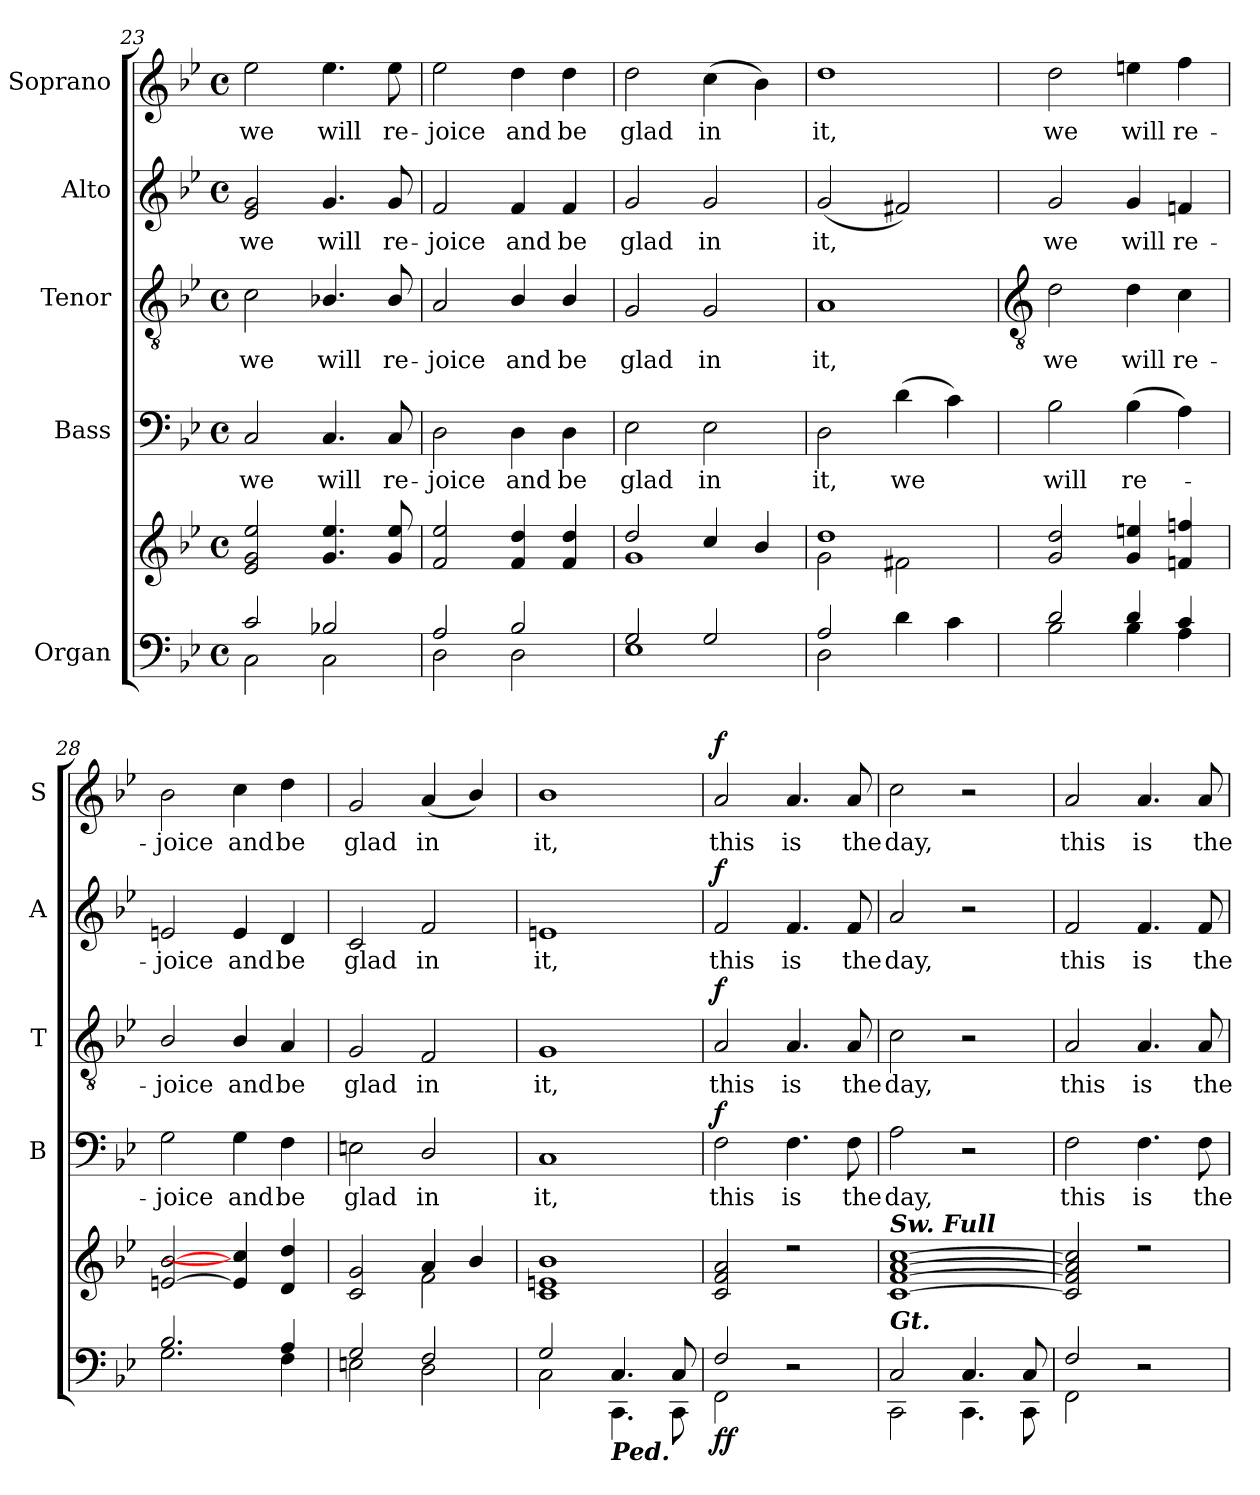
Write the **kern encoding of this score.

**kern	**kern	**dynam	**kern	**text	**dynam	**kern	**text	**dynam	**kern	**text	**dynam	**kern	**text	**dynam
*part5	*part5	*part5	*part4	*part4	*part4	*part3	*part3	*part3	*part2	*part2	*part2	*part1	*part1	*part1
*staff6	*staff5	*staff5/6	*staff4	*staff4	*staff4	*staff3	*staff3	*staff3	*staff2	*staff2	*staff2	*staff1	*staff1	*staff1
*I"Organ	*	*	*I"Bass	*	*	*I"Tenor	*	*	*I"Alto	*	*	*I"Soprano	*	*
*	*	*	*I'B	*	*	*I'T	*	*	*I'A	*	*	*I'S	*	*
*clefF4	*clefG2	*	*clefF4	*	*	*clefGv2	*	*	*clefG2	*	*	*clefG2	*	*
*k[b-e-]	*k[b-e-]	*	*k[b-e-]	*	*	*k[b-e-]	*	*	*k[b-e-]	*	*	*k[b-e-]	*	*
*B-:	*B-:	*	*B-:	*	*	*B-:	*	*	*B-:	*	*	*B-:	*	*
*M4/4	*M4/4	*	*M4/4	*	*	*M4/4	*	*	*M4/4	*	*	*M4/4	*	*
*met(c)	*met(c)	*	*met(c)	*	*	*met(c)	*	*	*met(c)	*	*	*met(c)	*	*
=23	=23	=23	=23	=23	=23	=23	=23	=23	=23	=23	=23	=23	=23	=23
*^	*^	*	*	*	*	*	*	*	*	*	*	*	*	*
!	!	!	!	!	!	!LO:LY:b	!	!	!LO:LY:b	!	!	!LO:LY:b	!	!	!LO:LY:b	!
2c/	2C\	2e- 2g 2ee-	1ryy	.	2C	we	.	2c	we	.	2e- 2g	we	.	2ee-	we	.
!	!	!	!	!	!	!LO:LY:b	!	!	!LO:LY:b	!	!	!LO:LY:b	!	!	!LO:LY:b	!
2B-X/	2C\	4.g 4.ee-	.	.	4.C	will	.	4.B-X/	will	.	4.g	will	.	4.ee-	will	.
!	!	!	!	!	!	!LO:LY:b	!	!	!LO:LY:b	!	!	!LO:LY:b	!	!	!LO:LY:b	!
.	.	8g 8ee-	.	.	8C	re-	.	8B-/	re-	.	8g	re-	.	8ee-	re-	.
=24	=24	=24	=24	=24	=24	=24	=24	=24	=24	=24	=24	=24	=24	=24	=24	=24
!	!	!	!	!	!	!LO:LY:b	!	!	!LO:LY:b	!	!	!LO:LY:b	!	!	!LO:LY:b	!
2A/	2D\	2f 2ee-	1ryy	.	2D	-joice	.	2A	-joice	.	2f	-joice	.	2ee-	-joice	.
!	!	!	!	!	!	!LO:LY:b	!	!	!LO:LY:b	!	!	!LO:LY:b	!	!	!LO:LY:b	!
2B-/	2D\	4f 4dd	.	.	4D	and	.	4B-/	and	.	4f	and	.	4dd	and	.
!	!	!	!	!	!	!LO:LY:b	!	!	!LO:LY:b	!	!	!LO:LY:b	!	!	!LO:LY:b	!
.	.	4f 4dd	.	.	4D	be	.	4B-/	be	.	4f	be	.	4dd	be	.
=25	=25	=25	=25	=25	=25	=25	=25	=25	=25	=25	=25	=25	=25	=25	=25	=25
!	!	!	!	!	!	!LO:LY:b	!	!	!LO:LY:b	!	!	!LO:LY:b	!	!	!LO:LY:b	!
2G/	1E-\	2dd/	1g\	.	2E-	glad	.	2G	glad	.	2g	glad	.	2dd	glad	.
!	!	!	!	!	!	!LO:LY:b	!	!	!LO:LY:b	!	!	!LO:LY:b	!	!	!LO:LY:b	!
2G/	.	4cc/	.	.	2E-	in	.	2G	in	.	2g	in	.	(>4cc	in	.
.	.	4b-/	.	.	.	.	.	.	.	.	.	.	.	4b-)	.	.
=26	=26	=26	=26	=26	=26	=26	=26	=26	=26	=26	=26	=26	=26	=26	=26	=26
!	!	!	!	!	!	!LO:LY:b	!	!	!LO:LY:b	!	!	!LO:LY:b	!	!	!LO:LY:b	!
2A/	2D\	1dd	2g\	.	2D	it,	.	1A	it,	.	(<2g	it,	.	1dd	it,	.
!	!	!	!	!	!	!LO:LY:b	!	!	!	!	!	!	!	!	!	!
2ryy	4d\	.	2f#X\	.	(>4d	we	.	.	.	.	2f#X)	.	.	.	.	.
.	4c\	.	.	.	4c)	.	.	.	.	.	.	.	.	.	.	.
!!LO:LB:g=z
=27	=27	=27	=27	=27	=27	=27	=27	=27	=27	=27	=27	=27	=27	=27	=27	=27
*	*	*	*	*	*	*	*	*clefGv2	*	*	*	*	*	*	*	*
!	!	!	!	!	!	!LO:LY:b	!	!	!LO:LY:b	!	!	!LO:LY:b	!	!	!LO:LY:b	!
2d/	2B-\	2g 2dd	1ryy	.	2B-	will	.	2d	we	.	2g	we	.	2dd	we	.
!	!	!	!	!	!	!LO:LY:b	!	!	!LO:LY:b	!	!	!LO:LY:b	!	!	!LO:LY:b	!
4d/	4B-\	4g 4een	.	.	(>4B-	re-	.	4d	will	.	4g	will	.	4een	will	.
!	!	!	!	!	!	!	!	!	!LO:LY:b	!	!	!LO:LY:b	!	!	!LO:LY:b	!
4c/	4A\	4fn 4ffn	.	.	4A)	.	.	4c	re-	.	4fn	re-	.	4ff	re-	.
=28	=28	=28	=28	=28	=28	=28	=28	=28	=28	=28	=28	=28	=28	=28	=28	=28
!	!	!	!	!	!	!LO:LY:b	!	!	!LO:LY:b	!	!	!LO:LY:b	!	!	!LO:LY:b	!
2.B-/	2.G\	[2en [2b-	1ryy	.	2G	joice	.	2B-/	-joice	.	2en	-joice	.	2b-	-joice	.
!	!	!	!	!	!	!LO:LY:b	!	!	!LO:LY:b	!	!	!LO:LY:b	!	!	!LO:LY:b	!
.	.	4e] 4cc]	.	.	4G	and	.	4B-/	and	.	4e	and	.	4cc	and	.
!	!	!	!	!	!	!LO:LY:b	!	!	!LO:LY:b	!	!	!LO:LY:b	!	!	!LO:LY:b	!
4A/	4F\	4d 4dd	.	.	4F	be	.	4A	be	.	4d	be	.	4dd	be	.
=29	=29	=29	=29	=29	=29	=29	=29	=29	=29	=29	=29	=29	=29	=29	=29	=29
!	!	!	!	!	!	!LO:LY:b	!	!	!LO:LY:b	!	!	!LO:LY:b	!	!	!LO:LY:b	!
2G/	2En\	2c 2g	2ryy	.	2En	glad	.	2G	glad	.	2c	glad	.	2g	glad	.
!	!	!	!	!	!	!LO:LY:b	!	!	!LO:LY:b	!	!	!LO:LY:b	!	!	!LO:LY:b	!
2F/	2D\	4a	2f\	.	2D/	in	.	2F	in	.	2f	in	.	(<4a	in	.
.	.	4b-/	.	.	.	.	.	.	.	.	.	.	.	4b-/)	.	.
=30	=30	=30	=30	=30	=30	=30	=30	=30	=30	=30	=30	=30	=30	=30	=30	=30
!	!	!	!	!	!	!LO:LY:b	!	!	!LO:LY:b	!	!	!LO:LY:b	!	!	!LO:LY:b	!
2G/	2C\	1c 1en 1b-	1ryy	.	1C	it,	.	1G	it,	.	1en	it,	.	1b-	it,	.
!LO:TX:b:Bi:t=Ped.	!	!	!	!	!	!	!	!	!	!	!	!	!	!	!	!
4.C/	4.CC\	.	.	.	.	.	.	.	.	.	.	.	.	.	.	.
8C/	8CC\	.	.	.	.	.	.	.	.	.	.	.	.	.	.	.
=31	=31	=31	=31	=31	=31	=31	=31	=31	=31	=31	=31	=31	=31	=31	=31	=31
!	!	!	!	!LO:DY:b=2	!	!LO:LY:b	!	!	!LO:LY:b	!	!	!LO:LY:b	!	!	!LO:LY:b	!
!	!	!	!	!LO:DY:n=1:b	!	!	!LO:DY:b	!	!	!LO:DY:b	!	!	!LO:DY:b	!	!	!LO:DY:b
2F/	2FF\	2c 2f 2a	1ryy	f f	2F	this	f	2A	this	f	2f	this	f	2a	this	f
!	!	!	!	!	!	!LO:LY:b	!	!	!LO:LY:b	!	!	!LO:LY:b	!	!	!LO:LY:b	!
2r	2ryy	2r	.	.	4.F	is	.	4.A	is	.	4.f	is	.	4.a	is	.
!	!	!	!	!	!	!LO:LY:b	!	!	!LO:LY:b	!	!	!LO:LY:b	!	!	!LO:LY:b	!
.	.	.	.	.	8F	the	.	8A	the	.	8f	the	.	8a	the	.
=32	=32	=32	=32	=32	=32	=32	=32	=32	=32	=32	=32	=32	=32	=32	=32	=32
!	!	!LO:TX:a:Bi:t=Sw. Full	!	!	!	!	!	!	!	!	!	!	!	!	!	!
!LO:TX:a:Bi:t=Gt.	!	!	!	!	!	!	!	!	!	!	!	!	!	!	!	!
!	!	!	!	!	!	!LO:LY:b	!	!	!LO:LY:b	!	!	!LO:LY:b	!	!	!LO:LY:b	!
2C/	2CC\	[1c [1f [1a [1cc	1ryy	.	2A	day,	.	2c	day,	.	2a	day,	.	2cc	day,	.
4.C/	4.CC\	.	.	.	2r	.	.	2r	.	.	2r	.	.	2r	.	.
8C/	8CC\	.	.	.	.	.	.	.	.	.	.	.	.	.	.	.
=33	=33	=33	=33	=33	=33	=33	=33	=33	=33	=33	=33	=33	=33	=33	=33	=33
!	!	!	!	!	!	!LO:LY:b	!	!	!LO:LY:b	!	!	!LO:LY:b	!	!	!LO:LY:b	!
2F/	2FF\	2c] 2f] 2a] 2cc]	1ryy	.	2F	this	.	2A	this	.	2f	this	.	2a	this	.
!	!	!	!	!	!	!LO:LY:b	!	!	!LO:LY:b	!	!	!LO:LY:b	!	!	!LO:LY:b	!
2r	2ryy	2r	.	.	4.F	is	.	4.A	is	.	4.f	is	.	4.a	is	.
!	!	!	!	!	!	!LO:LY:b	!	!	!LO:LY:b	!	!	!LO:LY:b	!	!	!LO:LY:b	!
.	.	.	.	.	8F	the	.	8A	the	.	8f	the	.	8a	the	.
*v	*v	*	*	*	*	*	*	*	*	*	*	*	*	*	*	*
*	*v	*v	*	*	*	*	*	*	*	*	*	*	*	*	*
=	=	=	=	=	=	=	=	=	=	=	=	=	=	=
*-	*-	*-	*-	*-	*-	*-	*-	*-	*-	*-	*-	*-	*-	*-
